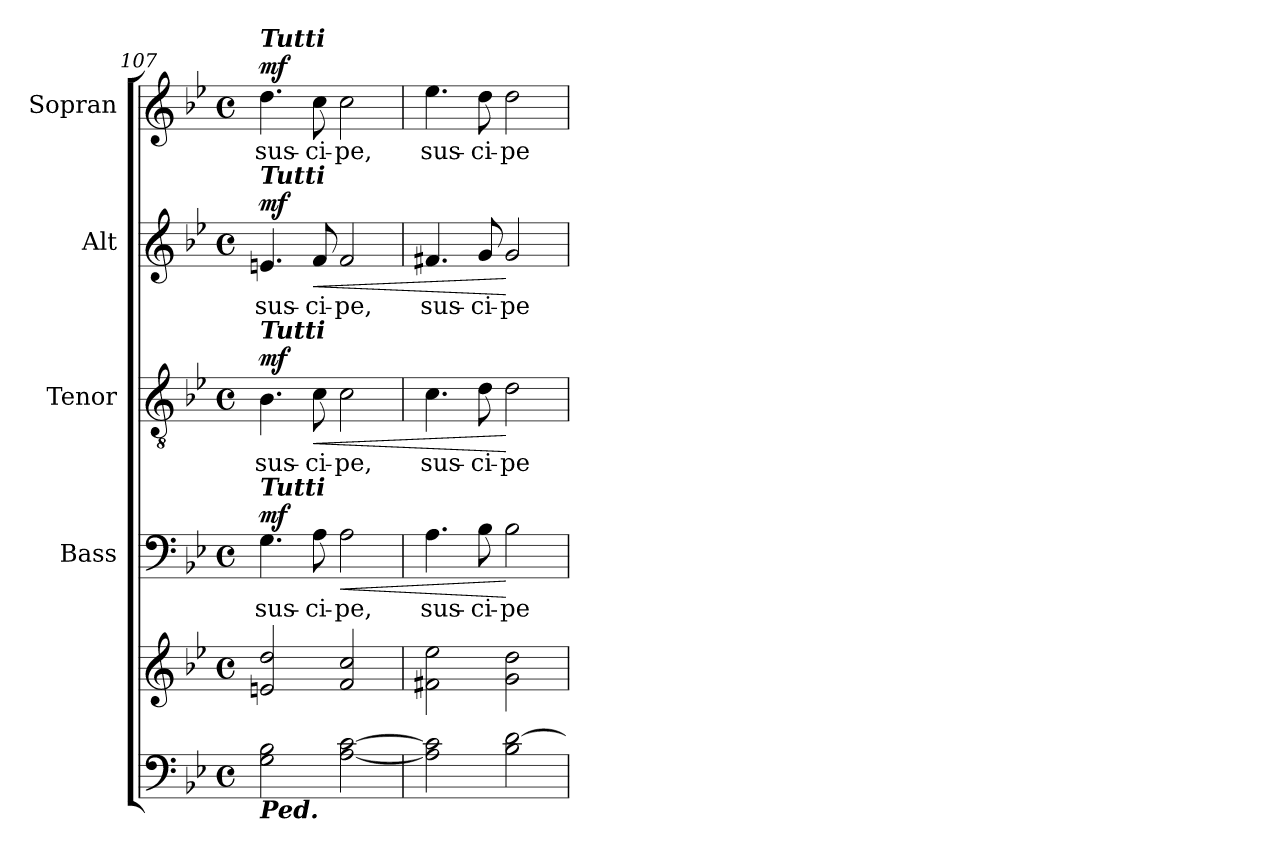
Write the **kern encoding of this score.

**kern	**kern	**kern	**text	**dynam	**kern	**text	**dynam	**kern	**text	**dynam	**kern	**text	**dynam
*part5	*part5	*part4	*part4	*part4	*part3	*part3	*part3	*part2	*part2	*part2	*part1	*part1	*part1
*staff6	*staff5	*staff4	*staff4	*staff4	*staff3	*staff3	*staff3	*staff2	*staff2	*staff2	*staff1	*staff1	*staff1
*	*	*I"Bass	*	*	*I"Tenor	*	*	*I"Alt	*	*	*I"Sopran	*	*
*	*	*I'B.	*	*	*I'T.	*	*	*I'A.	*	*	*I'S.	*	*
*clefF4	*clefG2	*clefF4	*	*	*clefGv2	*	*	*clefG2	*	*	*clefG2	*	*
*k[b-e-]	*k[b-e-]	*k[b-e-]	*	*	*k[b-e-]	*	*	*k[b-e-]	*	*	*k[b-e-]	*	*
*B-:	*B-:	*B-:	*	*	*B-:	*	*	*B-:	*	*	*B-:	*	*
*M4/4	*M4/4	*M4/4	*	*	*M4/4	*	*	*M4/4	*	*	*M4/4	*	*
*met(c)	*met(c)	*met(c)	*	*	*met(c)	*	*	*met(c)	*	*	*met(c)	*	*
=107	=107	=107	=107	=107	=107	=107	=107	=107	=107	=107	=107	=107	=107
!	!	!	!	!	!	!	!	!	!	!	!LO:TX:a:Bi:t=Tutti	!	!
!	!	!	!	!	!	!	!	!LO:TX:a:Bi:t=Tutti	!	!	!	!	!
!	!	!	!	!	!LO:TX:a:Bi:t=Tutti	!	!	!	!	!	!	!	!
!	!	!LO:TX:a:Bi:t=Tutti	!	!	!	!	!	!	!	!	!	!	!
!LO:TX:b:Bi:t=Ped.	!	!	!	!	!	!	!	!	!	!	!	!	!
!	!	!	!LO:LY:b	!LO:DY:a	!	!LO:LY:b	!LO:DY:a	!	!LO:LY:b	!LO:DY:a	!	!LO:LY:b	!LO:DY:a
2G\ 2B-\	2en/ 2dd/	4.G\	sus-	mf	4.B-\	sus-	mf	4.en/	sus-	mf	4.dd\	sus-	mf
!	!	!	!LO:LY:b	!	!	!LO:LY:b	!LO:HP:b	!	!LO:LY:b	!LO:HP:b	!	!LO:LY:b	!
.	.	8A\	-ci-	.	8c\	-ci-	<	8f/	-ci-	<	8cc\	-ci-	.
!	!	!	!LO:LY:b	!LO:HP:b	!	!LO:LY:b	!	!	!LO:LY:b	!	!	!LO:LY:b	!
[2A\ [2c\	2f/ 2cc/	2A\	-pe,	<	2c\	-pe,	.	2f/	-pe,	.	2cc\	-pe,	.
=108	=108	=108	=108	=108	=108	=108	=108	=108	=108	=108	=108	=108	=108
!	!	!	!LO:LY:b	!	!	!LO:LY:b	!	!	!LO:LY:b	!	!	!LO:LY:b	!
2A\] 2c\]	2f#X\ 2ee-\	4.A\	sus-	.	4.c\	sus-	.	4.f#X/	sus-	.	4.ee-\	sus-	.
!	!	!	!LO:LY:b	!	!	!LO:LY:b	!	!	!LO:LY:b	!	!	!LO:LY:b	!
.	.	8B-\	-ci-	.	8d\	-ci-	.	8g/	-ci-	.	8dd\	-ci-	.
!	!	!	!LO:LY:b	!	!	!LO:LY:b	!	!	!LO:LY:b	!	!	!LO:LY:b	!
2B-\ [2d\	2g\ 2dd\	2B-\	-pe	[	2d\	-pe	[	2g/	-pe	[	2dd\	-pe	.
=	=	=	=	=	=	=	=	=	=	=	=	=	=
*-	*-	*-	*-	*-	*-	*-	*-	*-	*-	*-	*-	*-	*-
